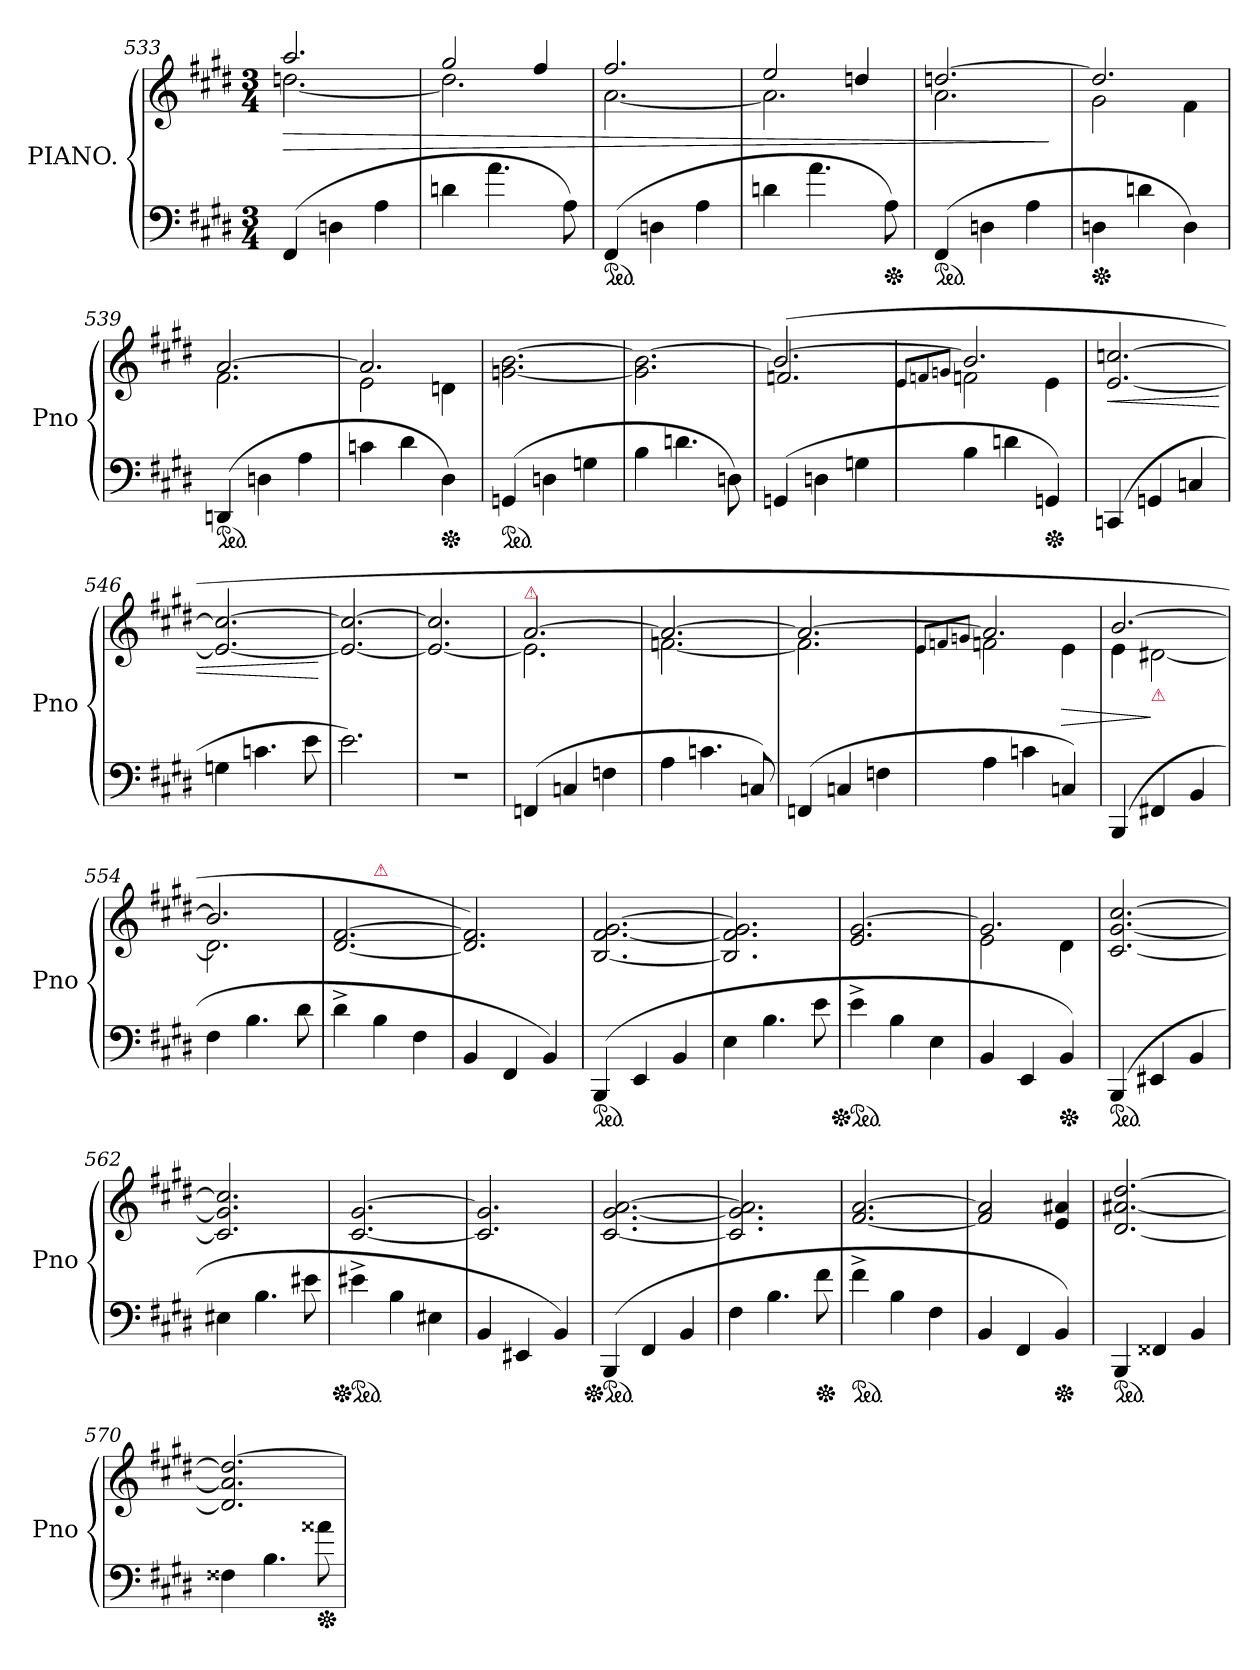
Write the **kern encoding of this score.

**kern	**kern	**dynam
*part1	*part1	*part1
*staff2	*staff1	*staff1/2
*I"PIANO.	*	*
*I'Pno	*	*
*clefF4	*clefG2	*
*k[f#c#g#d#]	*k[f#c#g#d#]	*
*M3/4	*M3/4	*
=533	=533	=533
*	*^	*
(<4FF#	2.aa	[2.ddn	>
4Dn	.	.	.
4A	.	.	.
=534	=534	=534	=534
4dn	2gg#	2.ddn]	.
4.a	.	.	.
.	4ff#	.	.
8A)	.	.	.
=535	=535	=535	=535
*ped	*	*	*
(<4FF#	2.ff#	[2.a	.
4Dn	.	.	.
4A	.	.	.
=536	=536	=536	=536
4dn	2ee	2.a]	.
4.a	.	.	.
.	4ddn	.	.
*Xped	*	*	*
8A)	.	.	.
=537	=537	=537	=537
*ped	*	*	*
(<4FF#	[2.ddn	2.a	.
4Dn	.	.	.
4A	.	.	.
*	*v	*v	*
.	.	]
=538	=538	=538
*	*^	*
*Xped	*	*	*
4Dn	2.ddn]	2g#	.
4dn	.	.	.
4D)	.	4f#	.
=539	=539	=539	=539
*ped	*	*	*
(<4DDn	[2.a	2.f#	.
4Dn	.	.	.
4A	.	.	.
=540	=540	=540	=540
4cn	2.a]	2e	.
4d#	.	.	.
*Xped	*	*	*
4D#)	.	4dn	.
*	*v	*v	*
=541	=541	=541
*ped	*	*
(<4GGn/	[2.gn\ [>2.b\	.
4Dn	.	.
4Gn	.	.
=542	=542	=542
4B	2.g]\ 2.b_>\	.
4.dn	.	.
8Dn)	.	.
=543	=543	=543
*	*^	*
(<4GGn	(>2.b_	2.fn/	.
4Dn	.	.	.
4Gn	.	.	.
=544	=544	=544	=544
.	8qqe/L	.	.
.	8qqfn/	.	.
.	8qqgn/J	.	.
4B	2.b]	2fn	.
4dn	.	.	.
*Xped	*	*	*
4GGn)	.	4e\	.
=545	=545	=545	=545
!	!	!	!LO:HP:b
*	*v	*v	*
(>4CCn	[<2.e [>2.ccn	<
4GGn	.	.
4Cn	.	.
=546	=546	=546
4Gn	2.e_< 2.ccn_>	.
4.cn	.	.
8e	.	.
.	.	[
=547	=547	=547
2.e)	2.e_< 2.ccn_	.
=548	=548	=548
2.rF	2.e_ 2.ccn]	.
=549	=549	=549
*	*^	*
!	!LO:TX:a:i:color=crimson:t=⚠	!	!
(<4FFn	[>2.a	2.e]	.
4Cn	.	.	.
4Fn	.	.	.
=550	=550	=550	=550
4A	2.a_>	[2.fn	.
4.cn	.	.	.
8Cn)	.	.	.
=551	=551	=551	=551
(<4FFn	2.a_	2.fn]	.
4Cn	.	.	.
4Fn	.	.	.
=552	=552	=552	=552
.	8qqe/L	.	.
.	8qqfn/	.	.
.	8qqgn/J	.	.
4A	2.a]	2fn	.
4cn	.	.	.
4Cn)	.	4e	>
=553	=553	=553	=553
(<4BBB	[2.b	4e	.
!	!	!LO:TX:b:i:color=crimson:t=⚠	!
4FF#X	.	[2d#X	]
4BB	.	.	.
=554	=554	=554	=554
4F#	2.b]	2.d#]	.
4.B	.	.	.
8d#	.	.	.
=555	=555	=555	=555
4d#^>	[2.d# [2.f#	4ryy	.
!	!	!LO:TX:a:i:color=crimson:t=⚠	!
4B	.	2ryy	.
4F#	.	.	.
*	*v	*v	*
=556	=556	=556
4BB	2.d#] 2.f#])	.
4FF#	.	.
4BB)	.	.
=557	=557	=557
*ped	*	*
(>4BBB	[2.B [2.f# [2.g#	.
4EE	.	.
4BB	.	.
=558	=558	=558
4E	2.B] 2.f#] 2.g#]	.
4.B	.	.
8e	.	.
=559	=559	=559
*Xped	*	*
*ped	*	*
4e^<	2.e [2.g#	.
4B	.	.
4E	.	.
=560	=560	=560
*	*^	*
4BB	2.g#]	2e	.
4EE	.	.	.
*Xped	*	*	*
4BB)	.	4d#\	.
*	*v	*v	*
=561	=561	=561
*ped	*	*
(>4BBB	[2.c# [2.g# [2.cc#	.
4EE#X	.	.
4BB	.	.
=562	=562	=562
4E#X	2.c#] 2.g#] 2.cc#]	.
4.B	.	.
8e#X	.	.
=563	=563	=563
*Xped	*	*
*ped	*	*
4e#X^<	[2.c# [2.g#	.
4B	.	.
4E#X	.	.
=564	=564	=564
4BB	2.c#] 2.g#]	.
4EE#X	.	.
4BB)	.	.
=565	=565	=565
*Xped	*	*
*ped	*	*
(>4BBB	[2.c# [2.g# [2.a	.
4FF#	.	.
4BB	.	.
=566	=566	=566
4F#	2.c#] 2.g#] 2.a]	.
4.B	.	.
*Xped	*	*
8f#	.	.
=567	=567	=567
*ped	*	*
4f#^<	[2.f# [2.a	.
4B	.	.
4F#	.	.
=568	=568	=568
4BB	2f#] 2a]	.
4FF#	.	.
*Xped	*	*
4BB)	4e 4a#X	.
=569	=569	=569
*ped	*	*
4BBB	[2.d#/ [2.a#X/ [>2.dd#/	.
4FF##X	.	.
4BB	.	.
=570	=570	=570
4F##X	2.d#]/ 2.a#]/ 2.dd#_>/	.
4.B	.	.
*Xped	*	*
8a##X	.	.
=	=	=
*-	*-	*-
